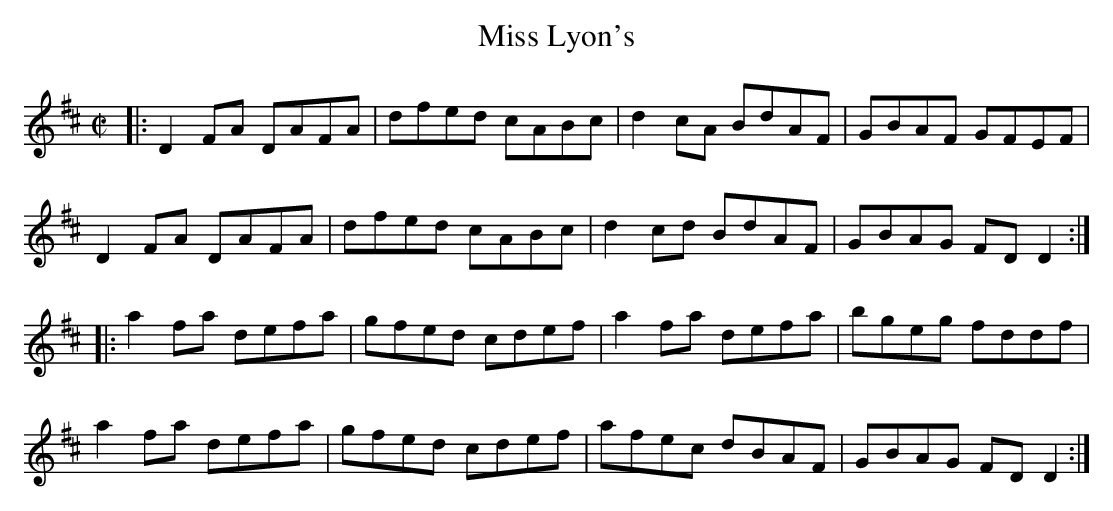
X:1
T:Miss Lyon's
M:C|
K:D
|: D2FA DAFA | dfed cABc | d2cA BdAF | GBAF GFEF |
D2FA DAFA | dfed cABc | d2cd BdAF | GBAG FDD2 :|
|: a2fa defa | gfed cdef | a2fa defa | bgeg fddf |
a2fa defa | gfed cdef | afec dBAF | GBAG FDD2 :|
